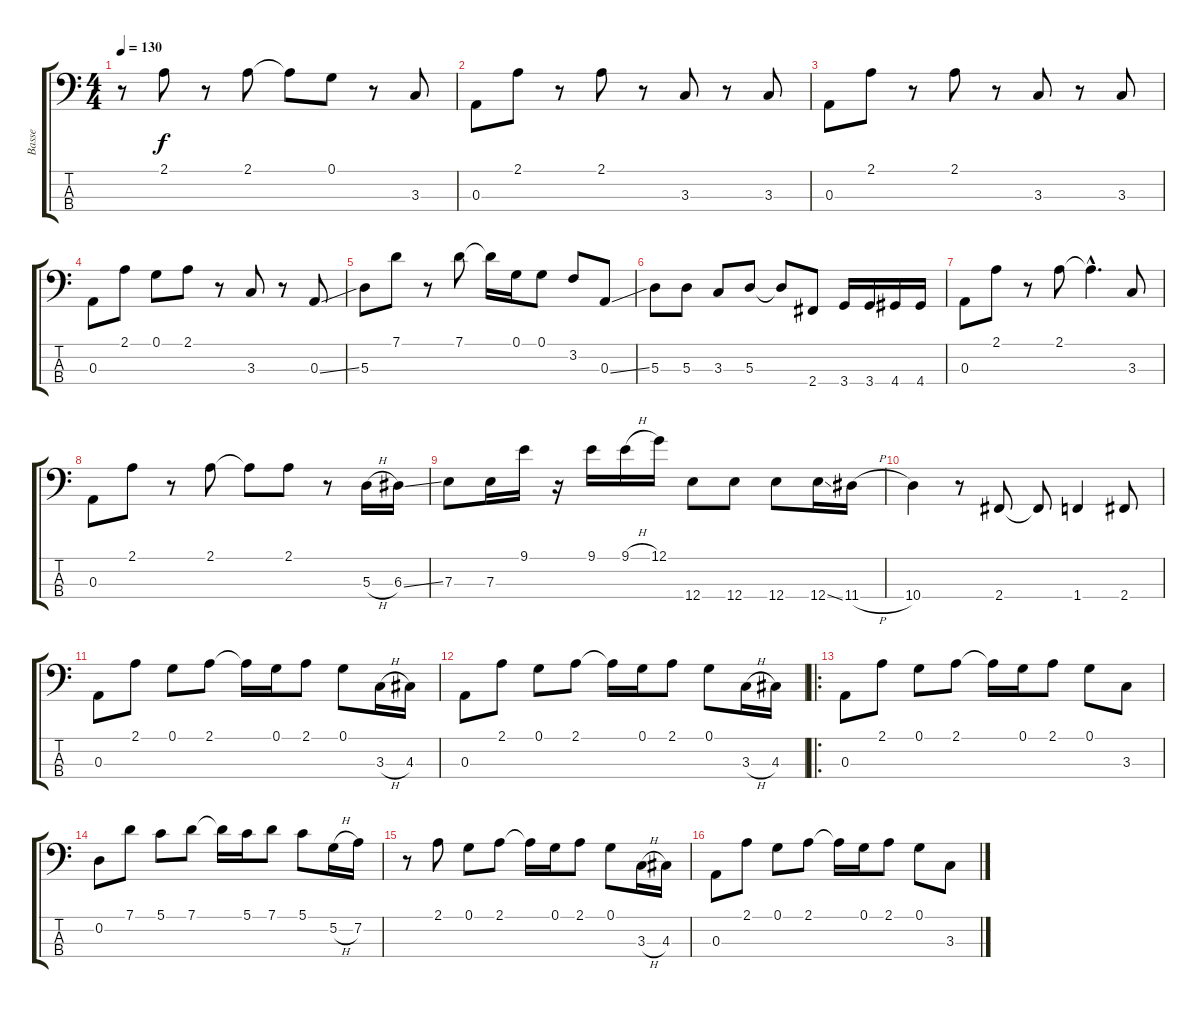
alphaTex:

\track ("Basse" "Basse") {instrument electricbassfinger}
\staff {score tabs}
\tuning (G2 D2 A1 E1) {hide}
\ts (4 4)
\tempo 130
\clef f4
\ks c
r.8{dy f instrument electricbassfinger} 2.1.8 r.8 2.1.8 2.1{t}.8 0.1.8 r.8 3.3.8 |
0.3.8 2.1.8 r.8 2.1.8 r.8 3.3.8 r.8 3.3.8 |
0.3.8 2.1.8 r.8 2.1.8 r.8 3.3.8 r.8 3.3.8 |
0.3.8 2.1.8 0.1.8 2.1.8 r.8 3.3.8 r.8 0.3{ss}.8 |
5.3.8 7.1.8 r.8 7.1.8 7.1{t}.16 0.1.16 0.1.8 3.2.8 0.3{ss}.8 |
5.3.8 5.3.8 3.3.8 5.3.8 5.3{t}.8 2.4.8 3.4.16 3.4.16 4.4.16 4.4.16 |
0.3.8 2.1.8 r.8 2.1.8 2.1{hac t}.4{d} 3.3.8 |
0.3.8 2.1.8 r.8 2.1.8 2.1{t}.8 2.1.8 r.8 5.3{h}.16 6.3{ss}.16 |
7.3.8 7.3.16 9.1.16 r.16 9.1.16 9.1{h}.16 12.1.16 12.4.8 12.4.8 12.4.8 12.4{ss}.16 11.4{h}.16 |
10.4.4 r.8 2.4.8 2.4{t}.8 1.4.4 2.4.8 |
0.3.8 2.1.8 0.1.8 2.1.8 2.1{t}.16 0.1.16 2.1.8 0.1.8 3.3{h}.16 4.3.16 |
0.3.8 2.1.8 0.1.8 2.1.8 2.1{t}.16 0.1.16 2.1.8 0.1.8 3.3{h}.16 4.3.16 |
\ro
0.3.8 2.1.8 0.1.8 2.1.8 2.1{t}.16 0.1.16 2.1.8 0.1.8 3.3.8 |
0.2.8 7.1.8 5.1.8 7.1.8 7.1{t}.16 5.1.16 7.1.8 5.1.8 5.2{h}.16 7.2.16 |
r.8 2.1.8 0.1.8 2.1.8 2.1{t}.16 0.1.16 2.1.8 0.1.8 3.3{h}.16 4.3.16 |
0.3.8 2.1.8 0.1.8 2.1.8 2.1{t}.16 0.1.16 2.1.8 0.1.8 3.3{ss}.8
